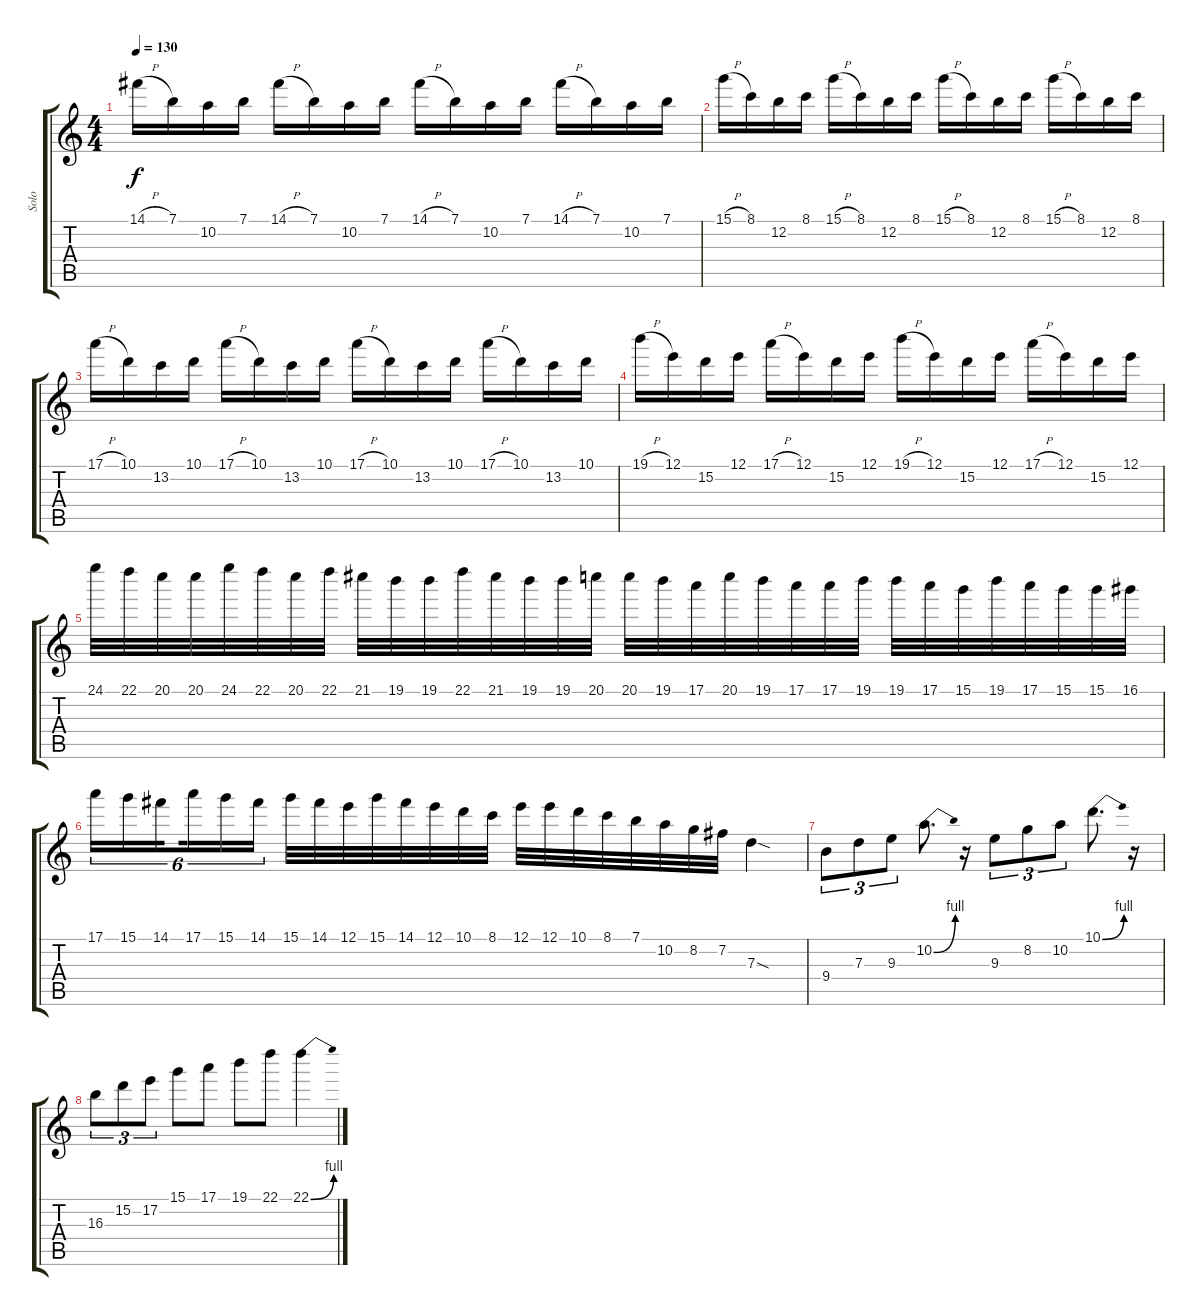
\track ("Solo" "Solo") {instrument distortionguitar}
\staff {score tabs}
\tuning (E4 B3 G3 D3 A2 E2) {hide}
\ts (4 4)
\tempo 130
\clef g2
\ks c
14.1{h}.16{dy f} 7.1.16 10.2.16 7.1.16 14.1{h}.16 7.1.16 10.2.16 7.1.16 14.1{h}.16 7.1.16 10.2.16 7.1.16 14.1{h}.16 7.1.16 10.2.16 7.1.16 |
15.1{h}.16 8.1.16 12.2.16 8.1.16 15.1{h}.16 8.1.16 12.2.16 8.1.16 15.1{h}.16 8.1.16 12.2.16 8.1.16 15.1{h}.16 8.1.16 12.2.16 8.1.16 |
17.1{h}.16 10.1.16 13.2.16 10.1.16 17.1{h}.16 10.1.16 13.2.16 10.1.16 17.1{h}.16 10.1.16 13.2.16 10.1.16 17.1{h}.16 10.1.16 13.2.16 10.1.16 |
19.1{h}.16 12.1.16 15.2.16 12.1.16 17.1{h}.16 12.1.16 15.2.16 12.1.16 19.1{h}.16 12.1.16 15.2.16 12.1.16 17.1{h}.16 12.1.16 15.2.16 12.1.16 |
24.1.32 22.1.32 20.1.32 20.1.32 24.1.32 22.1.32 20.1.32 22.1.32 21.1.32 19.1.32 19.1.32 22.1.32 21.1.32 19.1.32 19.1.32 20.1.32 20.1.32 19.1.32 17.1.32 20.1.32 19.1.32 17.1.32 17.1.32 19.1.32 19.1.32 17.1.32 15.1.32 19.1.32 17.1.32 15.1.32 15.1.32 16.1.32 |
17.1.16{tu (6 4)} 15.1.16{tu (6 4)} 14.1.16{tu (6 4) beam splitsecondary} 17.1.16{tu (6 4)} 15.1.16{tu (6 4)} 14.1.16{tu (6 4)} 15.1.32 14.1.32 12.1.32 15.1.32 14.1.32 12.1.32 10.1.32 8.1.32 12.1.32 12.1.32 10.1.32 8.1.32 7.1.32 10.2.32 8.2.32 7.2.32 7.3{sod}.4 |
9.4.8{tu (3 2)} 7.3.8{tu (3 2)} 9.3.8{tu (3 2)} 10.2{be (bend 0 0 60 4)}.8{d} r.16 9.3.8{tu (3 2)} 8.2.8{tu (3 2)} 10.2.8{tu (3 2)} 10.1{be (bend 0 0 60 4)}.8{d} r.16 |
16.3.8{tu (3 2)} 15.2.8{tu (3 2)} 17.2.8{tu (3 2)} 15.1.8 17.1.8 19.1.8 22.1.8 22.1{be (bend 0 0 60 4)}.4
